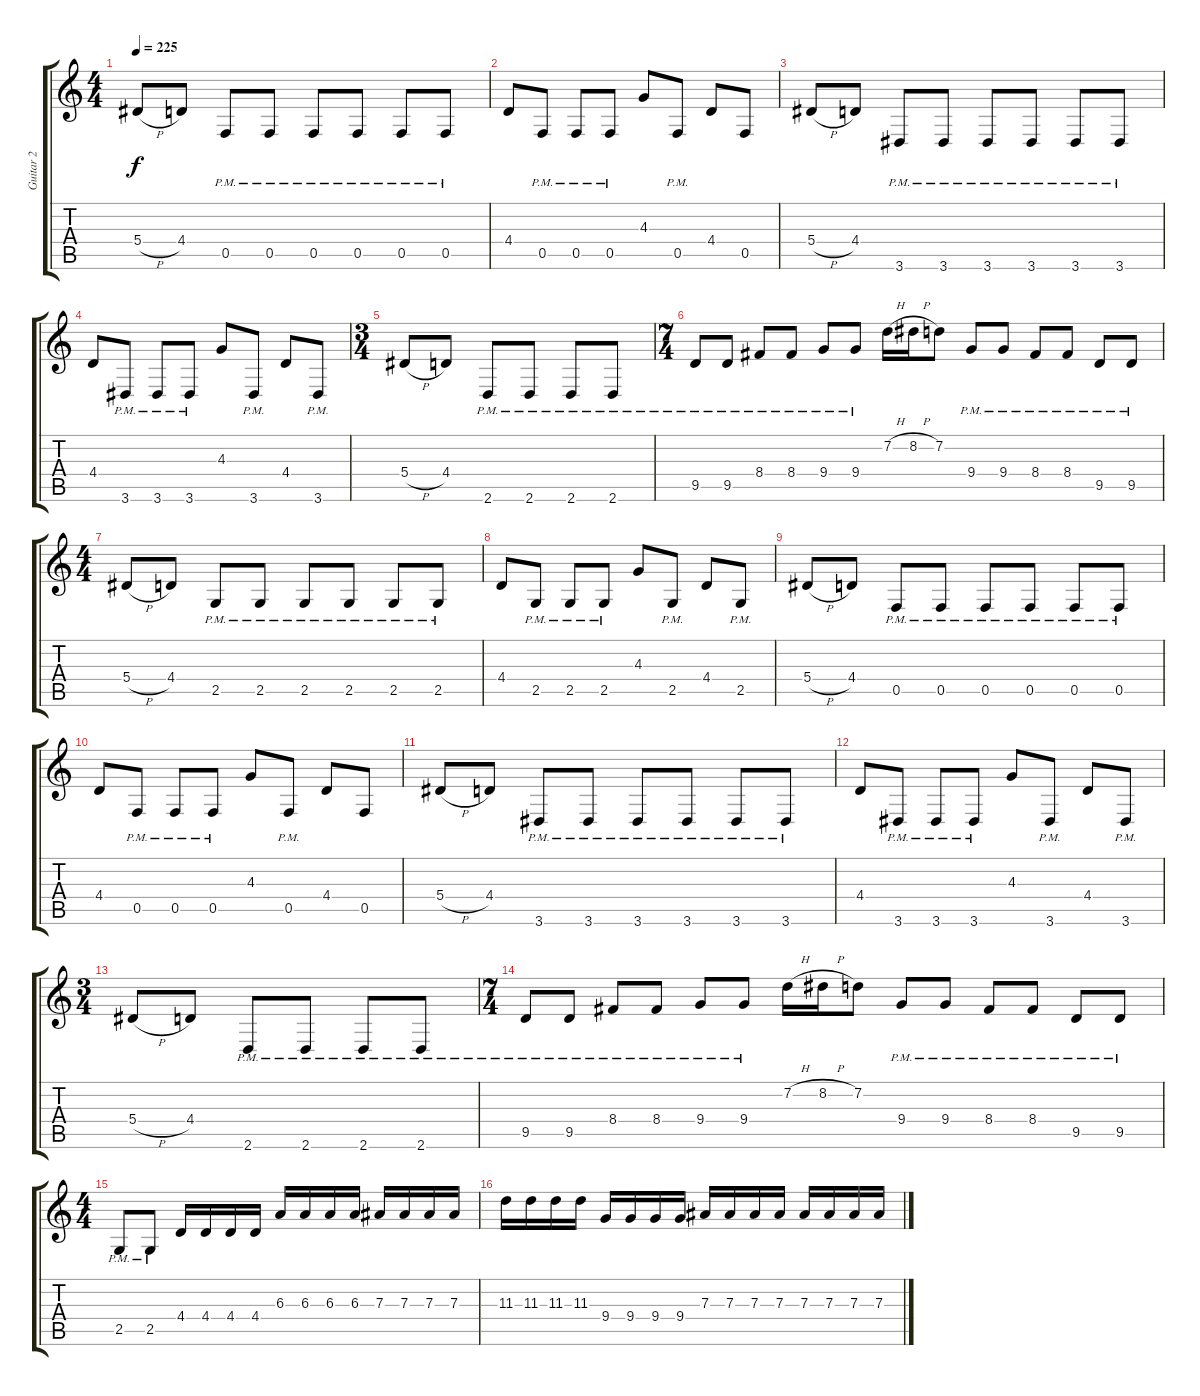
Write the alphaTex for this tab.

\track ("Guitar 2" "Guitar 2") {instrument distortionguitar}
\staff {score tabs}
\tuning (C4 G3 Eb3 Bb2 F2 C2) {hide}
\ts (4 4)
\tempo 225
\clef g2
\ks c
5.4{h}.8{dy f} 4.4.8 0.5{pm}.8 0.5{pm}.8 0.5{pm}.8 0.5{pm}.8 0.5{pm}.8 0.5{pm}.8 |
4.4.8 0.5{pm}.8 0.5{pm}.8 0.5{pm}.8 4.3.8 0.5{pm}.8 4.4.8 0.5.8 |
5.4{h}.8 4.4.8 3.6{pm}.8 3.6{pm}.8 3.6{pm}.8 3.6{pm}.8 3.6{pm}.8 3.6{pm}.8 |
4.4.8 3.6{pm}.8 3.6{pm}.8 3.6{pm}.8 4.3.8 3.6{pm}.8 4.4.8 3.6{pm}.8 |
\ts (3 4)
5.4{h}.8 4.4.8 2.6{pm}.8 2.6{pm}.8 2.6{pm}.8 2.6{pm}.8 |
\ts (7 4)
9.5{pm}.8 9.5{pm}.8 8.4{pm}.8 8.4{pm}.8 9.4{pm}.8 9.4{pm}.8 7.2{h}.16 8.2{h}.16 7.2.8 9.4{pm}.8 9.4{pm}.8 8.4{pm}.8 8.4{pm}.8 9.5{pm}.8 9.5{pm}.8 |
\ts (4 4)
5.4{h}.8 4.4.8 2.5{pm}.8 2.5{pm}.8 2.5{pm}.8 2.5{pm}.8 2.5{pm}.8 2.5{pm}.8 |
4.4.8 2.5{pm}.8 2.5{pm}.8 2.5{pm}.8 4.3.8 2.5{pm}.8 4.4.8 2.5{pm}.8 |
5.4{h}.8 4.4.8 0.5{pm}.8 0.5{pm}.8 0.5{pm}.8 0.5{pm}.8 0.5{pm}.8 0.5{pm}.8 |
4.4.8 0.5{pm}.8 0.5{pm}.8 0.5{pm}.8 4.3.8 0.5{pm}.8 4.4.8 0.5.8 |
5.4{h}.8 4.4.8 3.6{pm}.8 3.6{pm}.8 3.6{pm}.8 3.6{pm}.8 3.6{pm}.8 3.6{pm}.8 |
4.4.8 3.6{pm}.8 3.6{pm}.8 3.6{pm}.8 4.3.8 3.6{pm}.8 4.4.8 3.6{pm}.8 |
\ts (3 4)
5.4{h}.8 4.4.8 2.6{pm}.8 2.6{pm}.8 2.6{pm}.8 2.6{pm}.8 |
\ts (7 4)
9.5{pm}.8 9.5{pm}.8 8.4{pm}.8 8.4{pm}.8 9.4{pm}.8 9.4{pm}.8 7.2{h}.16 8.2{h}.16 7.2.8 9.4{pm}.8 9.4{pm}.8 8.4{pm}.8 8.4{pm}.8 9.5{pm}.8 9.5{pm}.8 |
\ts (4 4)
2.5{pm}.8 2.5{pm}.8 4.4.16 4.4.16 4.4.16 4.4.16 6.3.16 6.3.16 6.3.16 6.3.16 7.3.16 7.3.16 7.3.16 7.3.16 |
11.3.16 11.3.16 11.3.16 11.3.16 9.4.16 9.4.16 9.4.16 9.4.16 7.3.16 7.3.16 7.3.16 7.3.16 7.3.16 7.3.16 7.3.16 7.3.16
